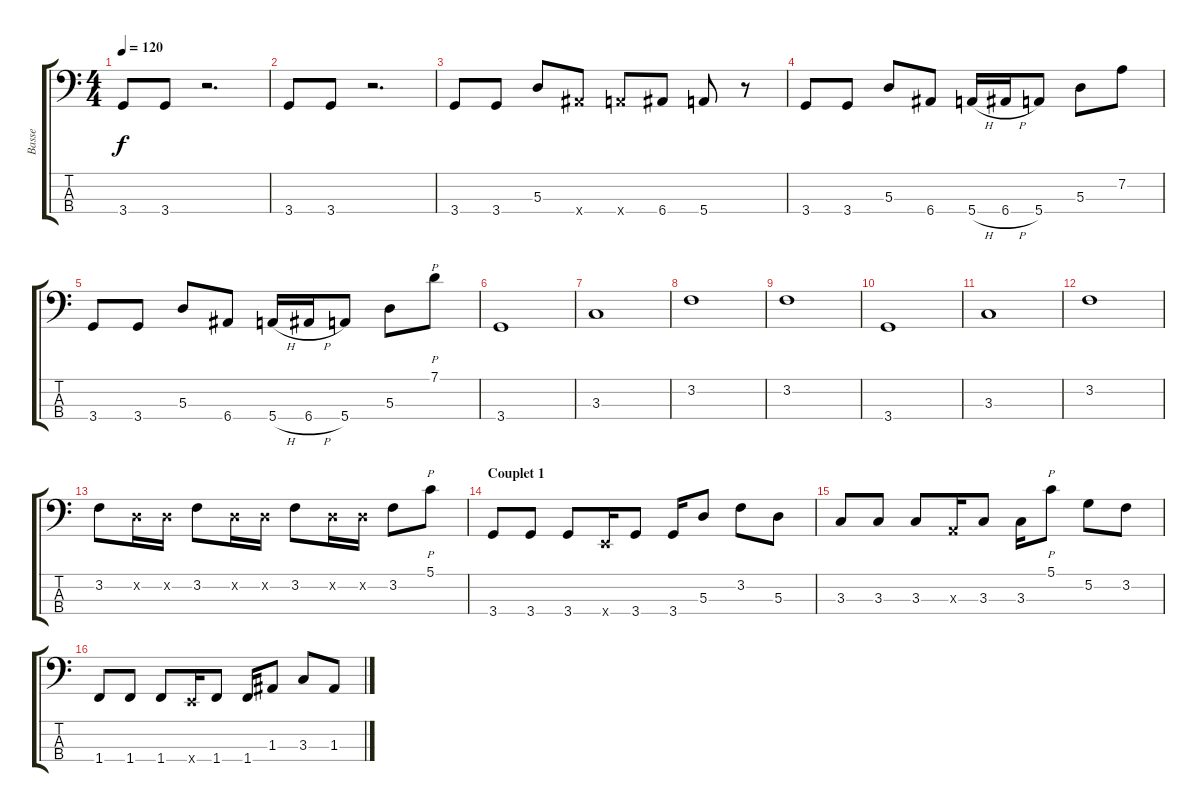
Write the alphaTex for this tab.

\track ("Basse" "Basse") {instrument electricbassfinger}
\staff {score tabs}
\tuning (G2 D2 A1 E1) {hide}
\ts (4 4)
\tempo 120
\clef f4
\ks c
3.4.8{dy f instrument electricbassfinger} 3.4.8 r.2{d} |
3.4.8 3.4.8 r.2{d} |
3.4.8 3.4.8 5.3.8 6.4{x}.8 5.4{x}.8 6.4.8 5.4.8 r.8 |
3.4.8 3.4.8 5.3.8 6.4.8 5.4{h}.16 6.4{h}.16 5.4.8 5.3.8 7.2.8 |
3.4.8 3.4.8 5.3.8 6.4.8 5.4{h}.16 6.4{h}.16 5.4.8 5.3.8 7.1.8{p} |
3.4.1 |
3.3.1 |
3.2.1 |
3.2.1 |
3.4.1 |
3.3.1 |
3.2.1 |
3.2.8 0.2{x}.16 0.2{x}.16 3.2.8 0.2{x}.16 0.2{x}.16 3.2.8 0.2{x}.16 0.2{x}.16 3.2.8 5.1.8{p} |
\section ("" "Couplet 1")
3.4.8 3.4.8 3.4.8 0.4{x}.16 3.4.8 3.4.16 5.3.8 3.2.8 5.3.8 |
3.3.8 3.3.8 3.3.8 0.3{x}.16 3.3.8 3.3.16 5.1.8{p} 5.2.8 3.2.8 |
1.4.8 1.4.8 1.4.8 0.4{x}.16 1.4.8 1.4.16 1.3.8 3.3.8 1.3.8
